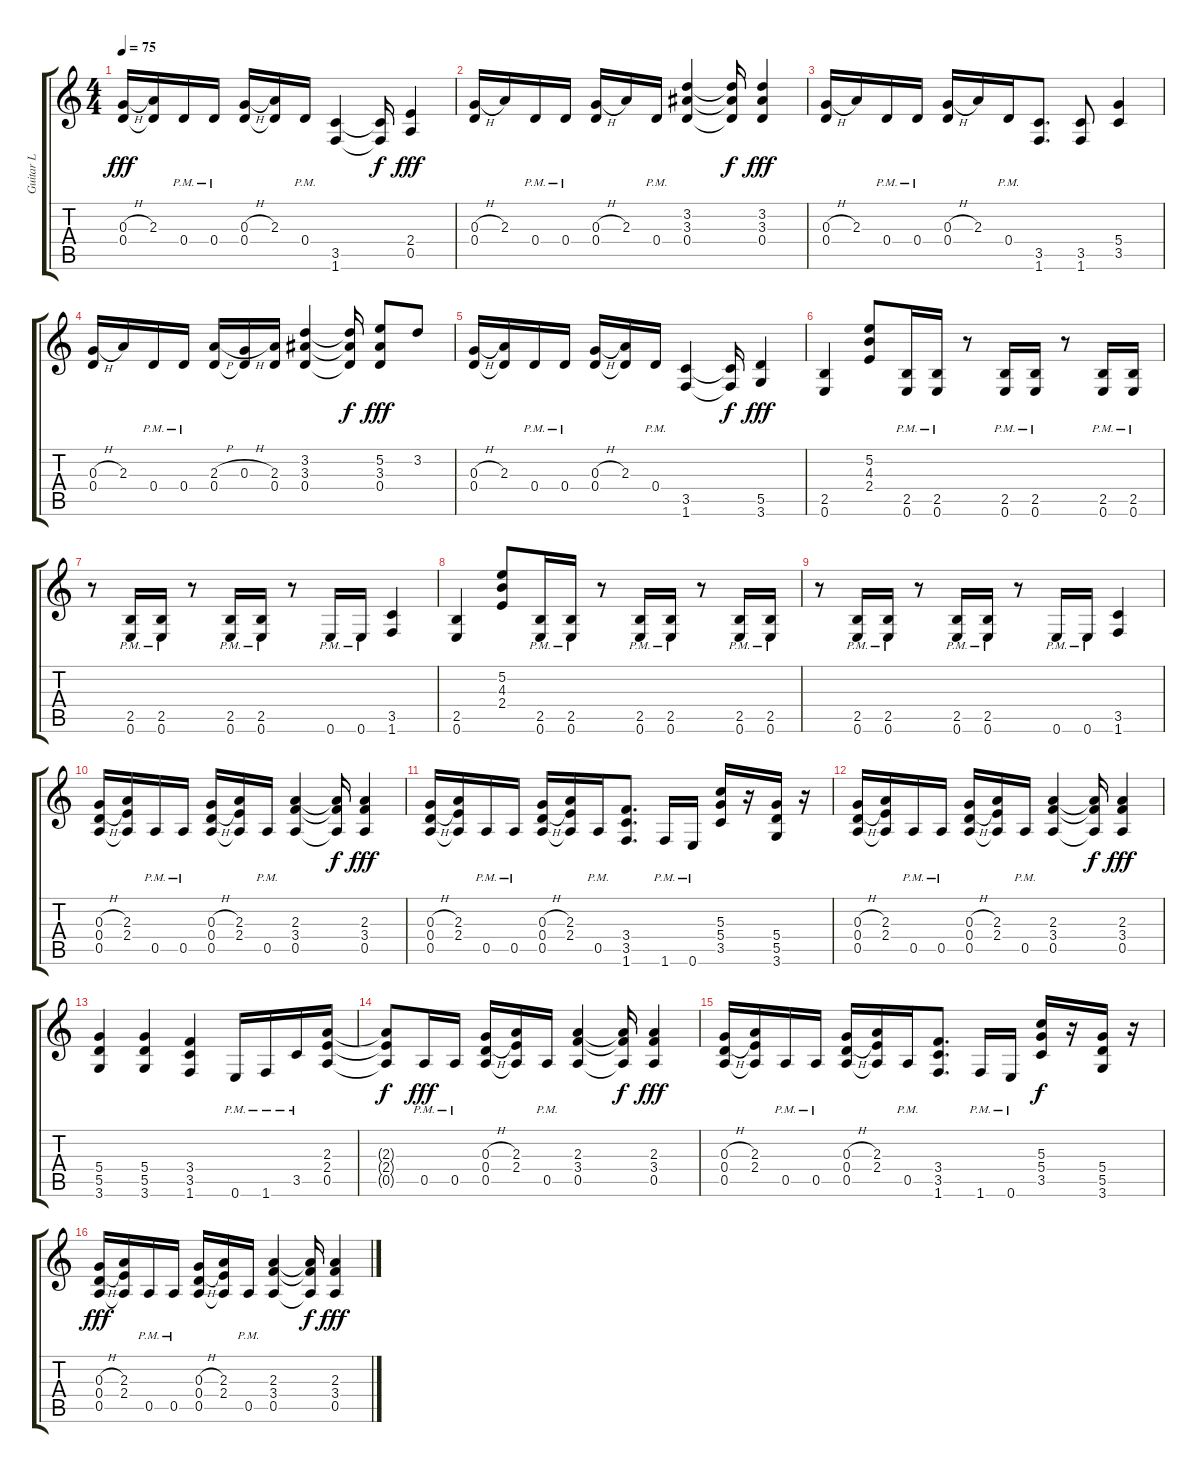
\track ("Guitar L" "Guitar L") {instrument distortionguitar}
\staff {score tabs}
\tuning (E4 B3 G3 D3 A2 E2) {hide}
\ts (4 4)
\tempo 75
\clef g2
\ks c
(0.3{h} 0.4).16{dy fff} (2.3 0.4{t}).16 0.4{pm}.16 0.4{pm}.16 (0.3{h} 0.4).16 (2.3 0.4{t}).16 0.4{pm}.16 (3.5 1.6).4 (3.5{t} 1.6{t}).16{dy f} (2.4 0.5).4{dy fff} |
(0.3{h} 0.4).16 2.3.16 0.4{pm}.16 0.4{pm}.16 (0.3{h} 0.4).16 2.3.16 0.4{pm}.16 (3.2 3.3 0.4).4 (3.2{t} 3.3{t} 0.4{t}).16{dy f} (3.2 3.3 0.4).4{dy fff} |
(0.3{h} 0.4).16 2.3.16 0.4{pm}.16 0.4{pm}.16 (0.3{h} 0.4).16 2.3.16 0.4{pm}.16 (3.5 1.6).8{d} (3.5 1.6).8 (5.4 3.5).4 |
(0.3{h} 0.4).16 2.3.16 0.4{pm}.16 0.4{pm}.16 (2.3{h} 0.4).16 (0.3{h} 0.4{t}).16 (2.3 0.4).16 (3.2 3.3 0.4).4 (3.2{t} 3.3{t} 0.4{t}).16{dy f} (5.2 3.3 0.4).8{dy fff} 3.2.8 |
(0.3{h} 0.4).16 (2.3 0.4{t}).16 0.4{pm}.16 0.4{pm}.16 (0.3{h} 0.4).16 (2.3 0.4{t}).16 0.4{pm}.16 (3.5 1.6).4 (3.5{t} 1.6{t}).16{dy f} (5.5 3.6).4{dy fff} |
(2.5 0.6).4 (5.2 4.3 2.4).8 (2.5{pm} 0.6{pm}).16 (2.5{pm} 0.6{pm}).16 r.8 (2.5{pm} 0.6{pm}).16 (2.5{pm} 0.6{pm}).16 r.8 (2.5{pm} 0.6{pm}).16 (2.5{pm} 0.6{pm}).16 |
r.8 (2.5{pm} 0.6{pm}).16 (2.5{pm} 0.6{pm}).16 r.8 (2.5{pm} 0.6{pm}).16 (2.5{pm} 0.6{pm}).16 r.8 0.6{pm}.16 0.6{pm}.16 (3.5 1.6).4 |
(2.5 0.6).4 (5.2 4.3 2.4).8 (2.5{pm} 0.6{pm}).16 (2.5{pm} 0.6{pm}).16 r.8 (2.5{pm} 0.6{pm}).16 (2.5{pm} 0.6{pm}).16 r.8 (2.5{pm} 0.6{pm}).16 (2.5{pm} 0.6{pm}).16 |
r.8 (2.5{pm} 0.6{pm}).16 (2.5{pm} 0.6{pm}).16 r.8 (2.5{pm} 0.6{pm}).16 (2.5{pm} 0.6{pm}).16 r.8 0.6{pm}.16 0.6{pm}.16 (3.5 1.6).4 |
(0.3{h} 0.4{h} 0.5).16{volume 10} (2.3 2.4 0.5{t}).16 0.5{pm}.16 0.5{pm}.16 (0.3{h} 0.4{h} 0.5).16 (2.3 2.4 0.5{t}).16 0.5{pm}.16 (2.3 3.4 0.5).4 (2.3{t} 3.4{t} 0.5{t}).16{dy f} (2.3 3.4 0.5).4{dy fff} |
(0.3{h} 0.4{h} 0.5).16 (2.3 2.4 0.5{t}).16 0.5{pm}.16 0.5{pm}.16 (0.3{h} 0.4{h} 0.5).16 (2.3 2.4 0.5{t}).16 0.5{pm}.16 (3.4 3.5 1.6).8{d} 1.6{pm}.16 0.6{pm}.16 (5.3 5.4 3.5).16 r.16 (5.4 5.5 3.6).16 r.16 |
(0.3{h} 0.4{h} 0.5).16 (2.3 2.4 0.5{t}).16 0.5{pm}.16 0.5{pm}.16 (0.3{h} 0.4{h} 0.5).16 (2.3 2.4 0.5{t}).16 0.5{pm}.16 (2.3 3.4 0.5).4 (2.3{t} 3.4{t} 0.5{t}).16{dy f} (2.3 3.4 0.5).4{dy fff} |
(5.4 5.5 3.6).4 (5.4 5.5 3.6).4 (3.4 3.5 1.6).4 0.6{pm}.16 1.6{pm}.16 3.5{pm}.16 (2.3 2.4 0.5).16 |
(2.3{t} 2.4{t} 0.5{t}).8{dy f} 0.5{pm}.16{dy fff} 0.5{pm}.16 (0.3{h} 0.4{h} 0.5).16 (2.3 2.4 0.5{t}).16 0.5{pm}.16 (2.3 3.4 0.5).4 (2.3{t} 3.4{t} 0.5{t}).16{dy f} (2.3 3.4 0.5).4{dy fff} |
(0.3{h} 0.4{h} 0.5).16 (2.3 2.4 0.5{t}).16 0.5{pm}.16 0.5{pm}.16 (0.3{h} 0.4{h} 0.5).16 (2.3 2.4 0.5{t}).16 0.5{pm}.16 (3.4 3.5 1.6).8{d} 1.6{pm}.16 0.6{pm}.16 (5.3 5.4 3.5).16{dy f} r.16 (5.4 5.5 3.6).16 r.16 |
(0.3{h} 0.4{h} 0.5).16{dy fff} (2.3 2.4 0.5{t}).16 0.5{pm}.16 0.5{pm}.16 (0.3{h} 0.4{h} 0.5).16 (2.3 2.4 0.5{t}).16 0.5{pm}.16 (2.3 3.4 0.5).4 (2.3{t} 3.4{t} 0.5{t}).16{dy f} (2.3 3.4 0.5).4{dy fff}
